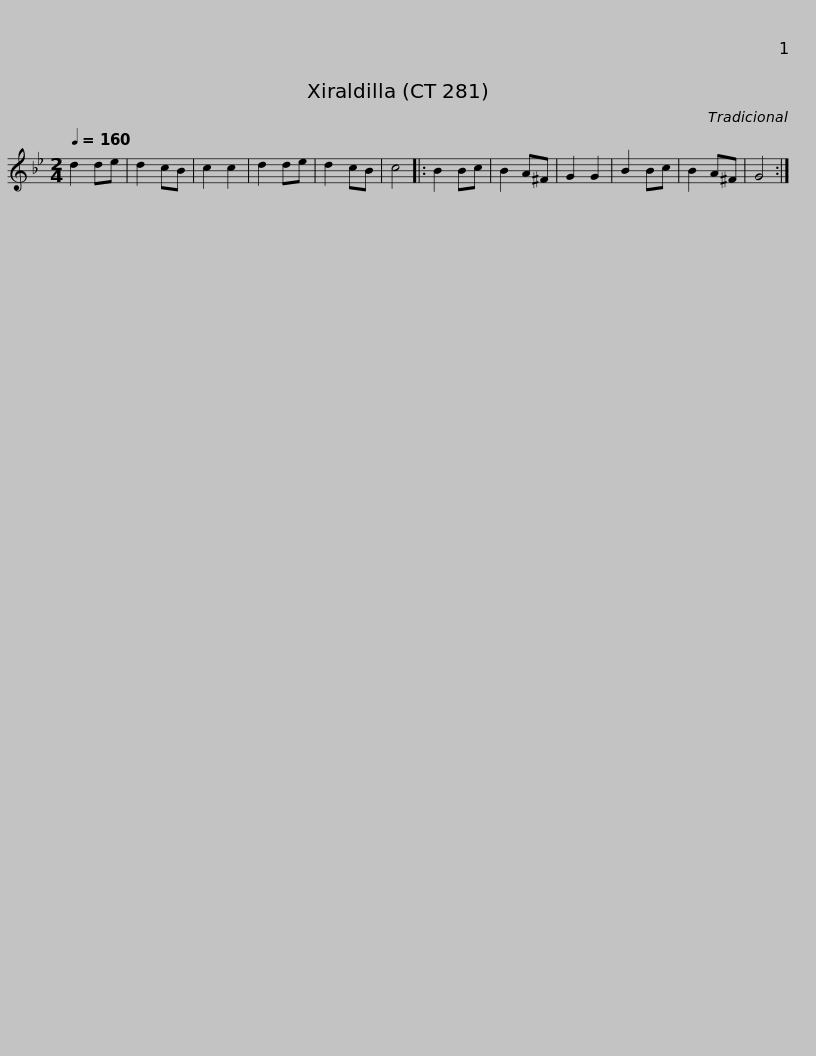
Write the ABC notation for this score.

X:1
L:1/8
Q:1/4=160
M:2/4
I:linebreak $
K:Gmin
V:1 treble
V:1
 d2 de | d2 cB | c2 c2 | d2 de | d2 cB | %5
 c4 |: B2 Bc | B2 A^F | G2 G2 | B2 Bc | %10
 B2 A^F | G4 :| %12
